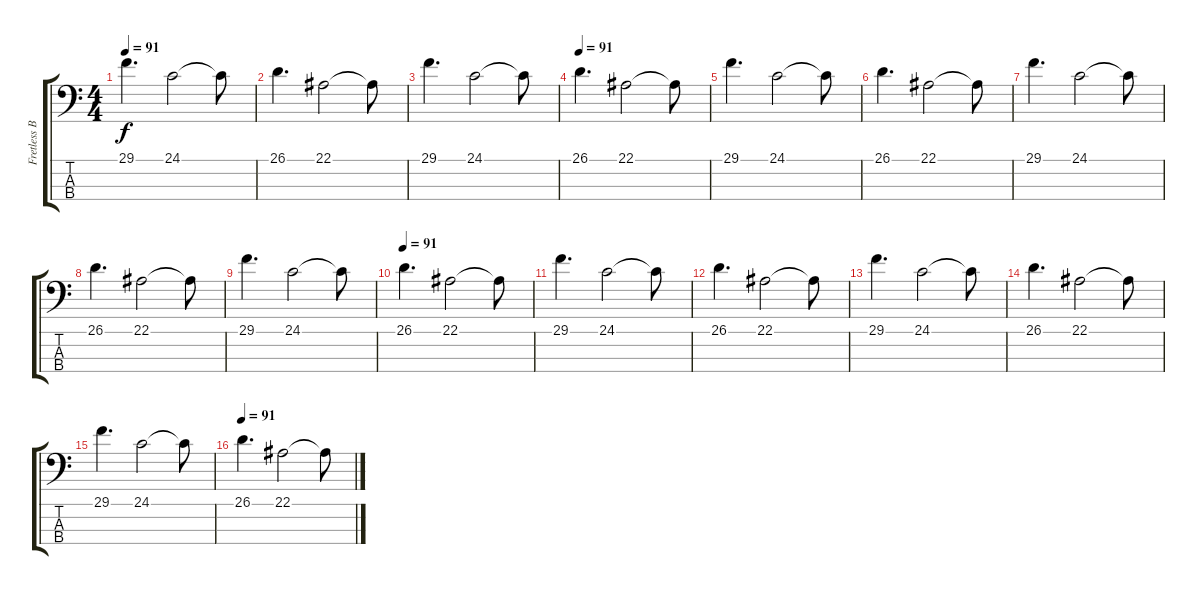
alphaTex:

\track ("Fretless Bass" "Fretless B") {instrument fretlessbass}
\staff {score tabs}
\tuning (C-1 G2 D2 A1) {hide}
\ts (4 4)
\tempo 91
\clef f4
\ks c
29.1.4{d dy f} 24.1.2 24.1{t}.8 |
26.1.4{d} 22.1.2 22.1{t}.8 |
29.1.4{d} 24.1.2 24.1{t}.8 |
\tempo 91
26.1.4{d} 22.1.2 22.1{t}.8 |
29.1.4{d} 24.1.2 24.1{t}.8 |
26.1.4{d} 22.1.2 22.1{t}.8 |
29.1.4{d} 24.1.2 24.1{t}.8 |
26.1.4{d} 22.1.2 22.1{t}.8 |
29.1.4{d} 24.1.2 24.1{t}.8 |
\tempo 91
26.1.4{d} 22.1.2 22.1{t}.8 |
29.1.4{d} 24.1.2 24.1{t}.8 |
26.1.4{d} 22.1.2 22.1{t}.8 |
29.1.4{d} 24.1.2 24.1{t}.8 |
26.1.4{d} 22.1.2 22.1{t}.8 |
29.1.4{d} 24.1.2 24.1{t}.8 |
\tempo 91
26.1.4{d} 22.1.2 22.1{t}.8
